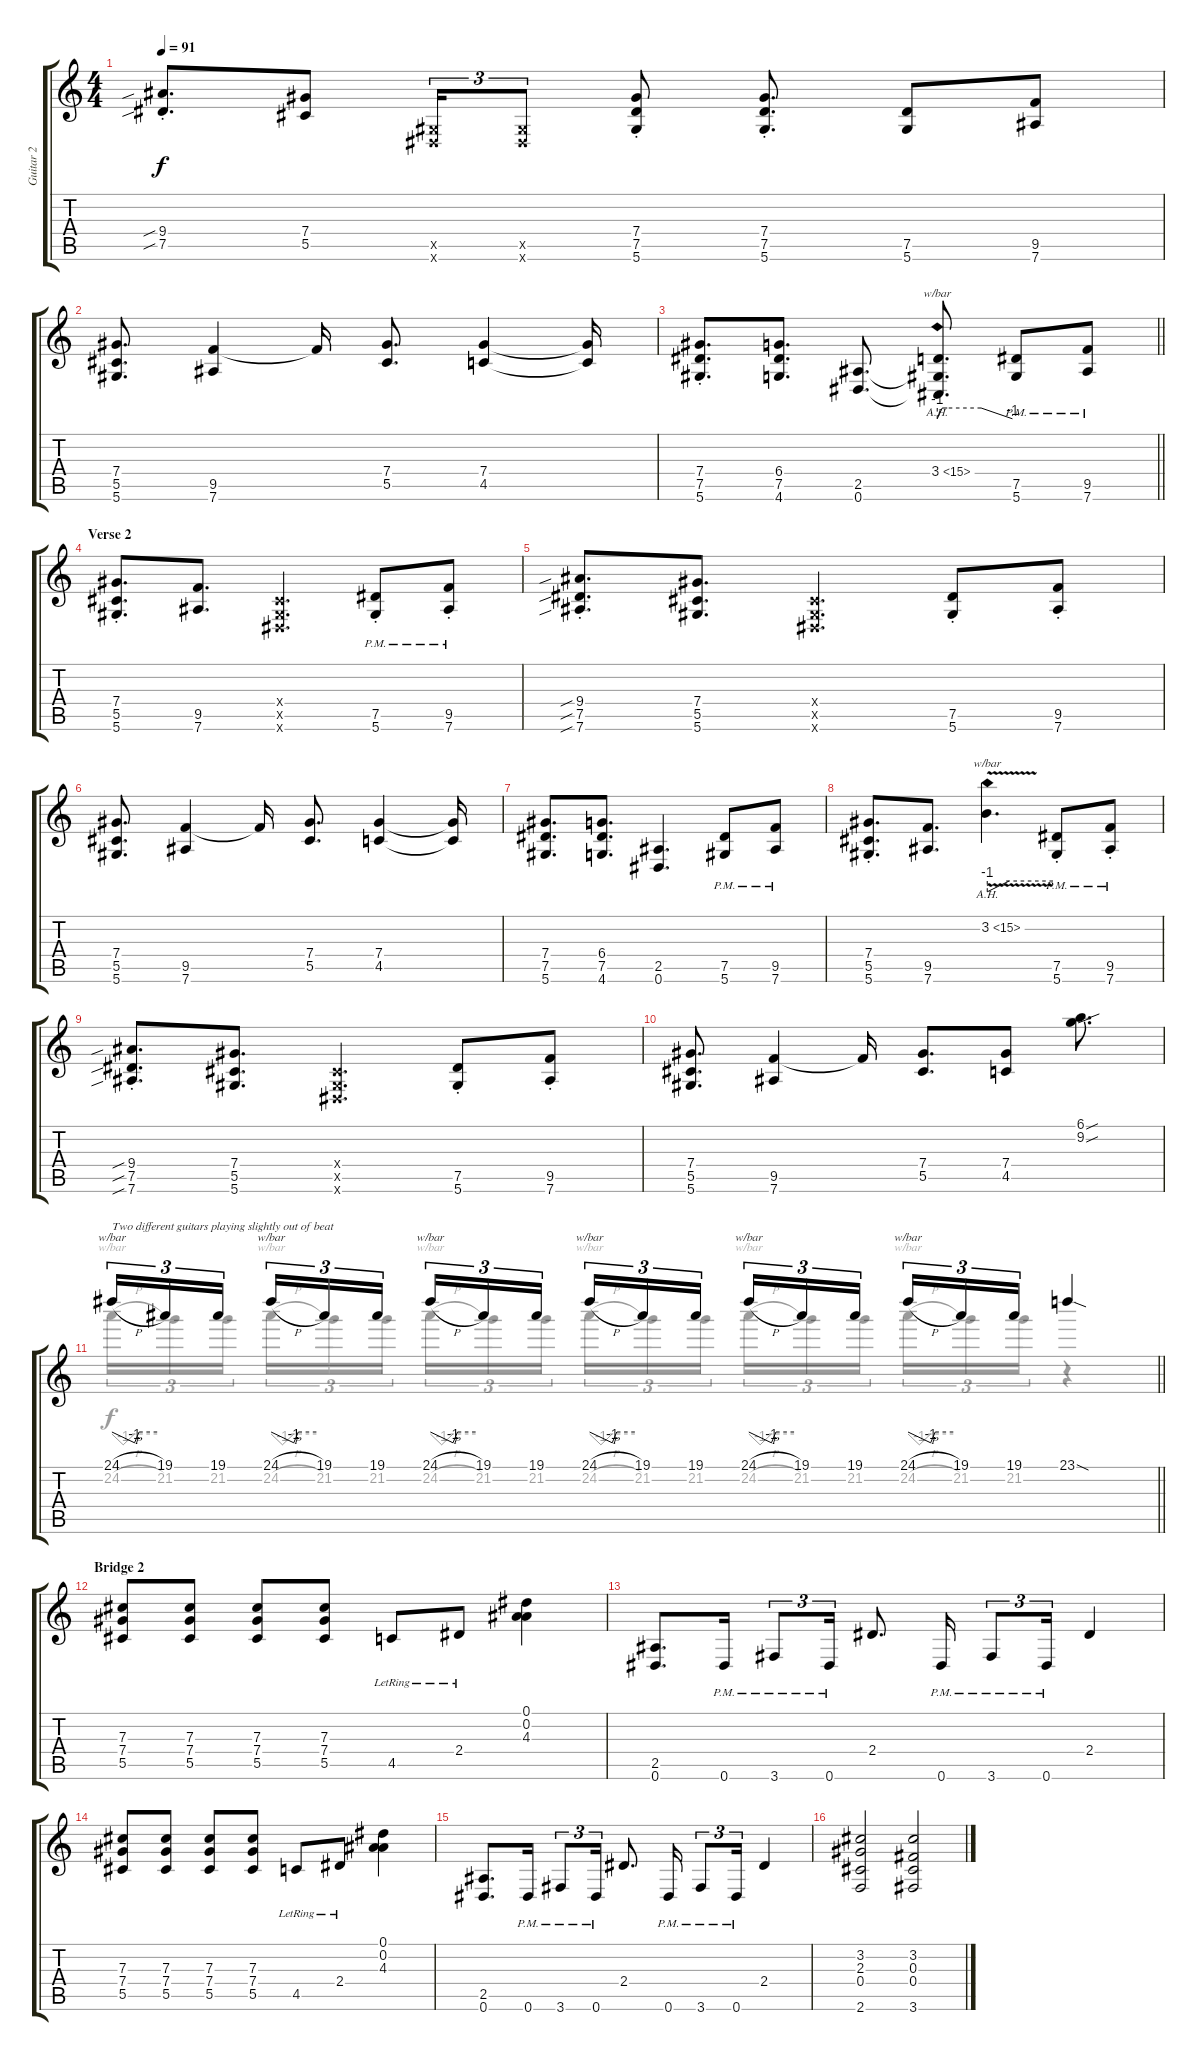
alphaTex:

\track ("Guitar 2" "Guitar 2") {instrument electricguitarjazz}
\staff {score tabs}
\tuning (Eb4 Bb3 Gb3 Db3 Ab2 Eb2) {hide}
\voice
\ts (4 4)
\tempo 91
\clef g2
\ks c
(9.4{sib st} 7.5{sib}).8{d dy f} (7.4 5.5).8 (0.5{x} 0.6{x}).16{tu (3 2)} (0.5{x} 0.6{x}).8{tu (3 2)} (7.4{st} 7.5{st} 5.6{st}).8 (7.4{st} 7.5{st} 5.6{st}).8{d} (7.5 5.6).8 (9.5 7.6).8 |
(7.4 5.5 5.6).8{d} (9.5 7.6).4 9.5{t}.16 (7.4 5.5).8{d} (7.4 4.5).4 (7.4{t} 4.5{t}).16 |
\barLineRight lightlight
(7.4{st} 7.5{st} 5.6).8{d} (6.4 7.5 4.6).8{d} (2.5 0.6).8{d} (3.4{ah 12} 2.5{t} 0.6{t}).8{d tbe (custom default 0 -4 4 0 8 0 35 0 60 -4)} (7.5{pm} 5.6{pm}).8 (9.5{pm} 7.6{pm}).8 |
\section ("" "Verse 2")
(7.4{st} 5.5 5.6).8{d} (9.5 7.6).8{d} (0.4{x} 0.5{x} 0.6{x}).4{d} (7.5{pm st} 5.6{pm}).8 (9.5{pm st} 7.6{pm}).8 |
(9.4{sib st} 7.5{sib} 7.6{sib}).8{d} (7.4 5.5 5.6).8{d} (0.4{x} 0.5{x} 0.6{x}).4{d} (7.5{st} 5.6).8 (9.5{st} 7.6).8 |
(7.4 5.5 5.6).8{d} (9.5 7.6).4 9.5{t}.16 (7.4 5.5).8{d} (7.4 4.5).4 (7.4{t} 4.5{t}).16 |
(7.4 7.5 5.6).8{d} (6.4 7.5 4.6).8{d} (2.5 0.6).4{d} (7.5{pm} 5.6{pm}).8 (9.5{pm} 7.6{pm}).8 |
(7.4{st} 5.5 5.6).8{d} (9.5 7.6).8{d} 3.2{ah 12 v}.4{d tbe (custom default 0 -4 20 0 60 0)} (7.5{pm st} 5.6{pm}).8 (9.5{pm st} 7.6{pm}).8 |
(9.4{sib st} 7.5{sib} 7.6{sib}).8{d} (7.4 5.5 5.6).8{d} (0.4{x} 0.5{x} 0.6{x}).4{d} (7.5{st} 5.6).8 (9.5{st} 7.6).8 |
(7.4 5.5 5.6).8{d} (9.5 7.6).4 9.5{t}.16 (7.4 5.5).8{d} (7.4 4.5).8 (6.1{sou} 9.2{sou}).8{d} |
\barLineRight lightlight
24.1{h}.16{tu (3 2) tbe (custom default 0 0 30 -4 36 0 60 0) txt "Two different guitars playing slightly out of beat"} 19.1.16{tu (3 2)} 19.1.16{tu (3 2) beam splitsecondary} 24.1{h}.16{tu (3 2) tbe (custom default 0 0 30 -4 36 0 60 0)} 19.1.16{tu (3 2)} 19.1.16{tu (3 2)} 24.1{h}.16{tu (3 2) tbe (custom default 0 0 30 -4 36 0 60 0)} 19.1.16{tu (3 2)} 19.1.16{tu (3 2) beam splitsecondary} 24.1{h}.16{tu (3 2) tbe (custom default 0 0 30 -4 36 0 60 0)} 19.1.16{tu (3 2)} 19.1.16{tu (3 2)} 24.1{h}.16{tu (3 2) tbe (custom default 0 0 30 -4 36 0 60 0)} 19.1.16{tu (3 2)} 19.1.16{tu (3 2) beam splitsecondary} 24.1{h}.16{tu (3 2) tbe (custom default 0 0 30 -4 36 0 60 0)} 19.1.16{tu (3 2)} 19.1.16{tu (3 2)} 23.1{sod}.4 |
\section ("" "Bridge 2")
(7.3 7.4 5.5).8 (7.3 7.4 5.5).8 (7.3 7.4 5.5).8 (7.3 7.4 5.5).8 4.5{lr}.8 2.4{lr}.8 (0.1 0.2 4.3).4 |
(2.5 0.6).8{d} 0.6{pm}.16 3.6{pm}.8{tu (3 2)} 0.6{pm}.16{tu (3 2)} 2.4.8{d} 0.6{pm}.16 3.6{pm}.8{tu (3 2)} 0.6{pm}.16{tu (3 2)} 2.4.4 |
(7.3 7.4 5.5).8 (7.3 7.4 5.5).8 (7.3 7.4 5.5).8 (7.3 7.4 5.5).8 4.5{lr}.8 2.4{lr}.8 (0.1 0.2 4.3).4 |
(2.5 0.6).8{d} 0.6{pm}.16 3.6{pm}.8{tu (3 2)} 0.6{pm}.16{tu (3 2)} 2.4.8{d} 0.6{pm}.16 3.6{pm}.8{tu (3 2)} 0.6{pm}.16{tu (3 2)} 2.4.4 |
(3.2 2.3 0.4 2.6).2 (3.2 0.3 0.4 3.6).2
\voice
\clef g2
\ottava regular
\simile none
\ks c
|
|
\barLineRight lightlight
|
|
|
|
|
|
|
|
\barLineRight lightlight
24.2{h}.16{tu (3 2) tbe (custom default 0 0 15 -4 30 0 60 0)} 21.2.16{tu (3 2)} 21.2.16{tu (3 2) beam splitsecondary} 24.2{h}.16{tu (3 2) tbe (custom default 0 0 15 -4 30 0 60 0)} 21.2.16{tu (3 2)} 21.2.16{tu (3 2)} 24.2{h}.16{tu (3 2) tbe (custom default 0 0 15 -4 30 0 60 0)} 21.2.16{tu (3 2)} 21.2.16{tu (3 2) beam splitsecondary} 24.2{h}.16{tu (3 2) tbe (custom default 0 0 15 -4 30 0 60 0)} 21.2.16{tu (3 2)} 21.2.16{tu (3 2)} 24.2{h}.16{tu (3 2) tbe (custom default 0 0 15 -4 30 0 60 0)} 21.2.16{tu (3 2)} 21.2.16{tu (3 2) beam splitsecondary} 24.2{h}.16{tu (3 2) tbe (custom default 0 0 15 -4 30 0 60 0)} 21.2.16{tu (3 2)} 21.2.16{tu (3 2)} r.4 |
|
|
|
|
